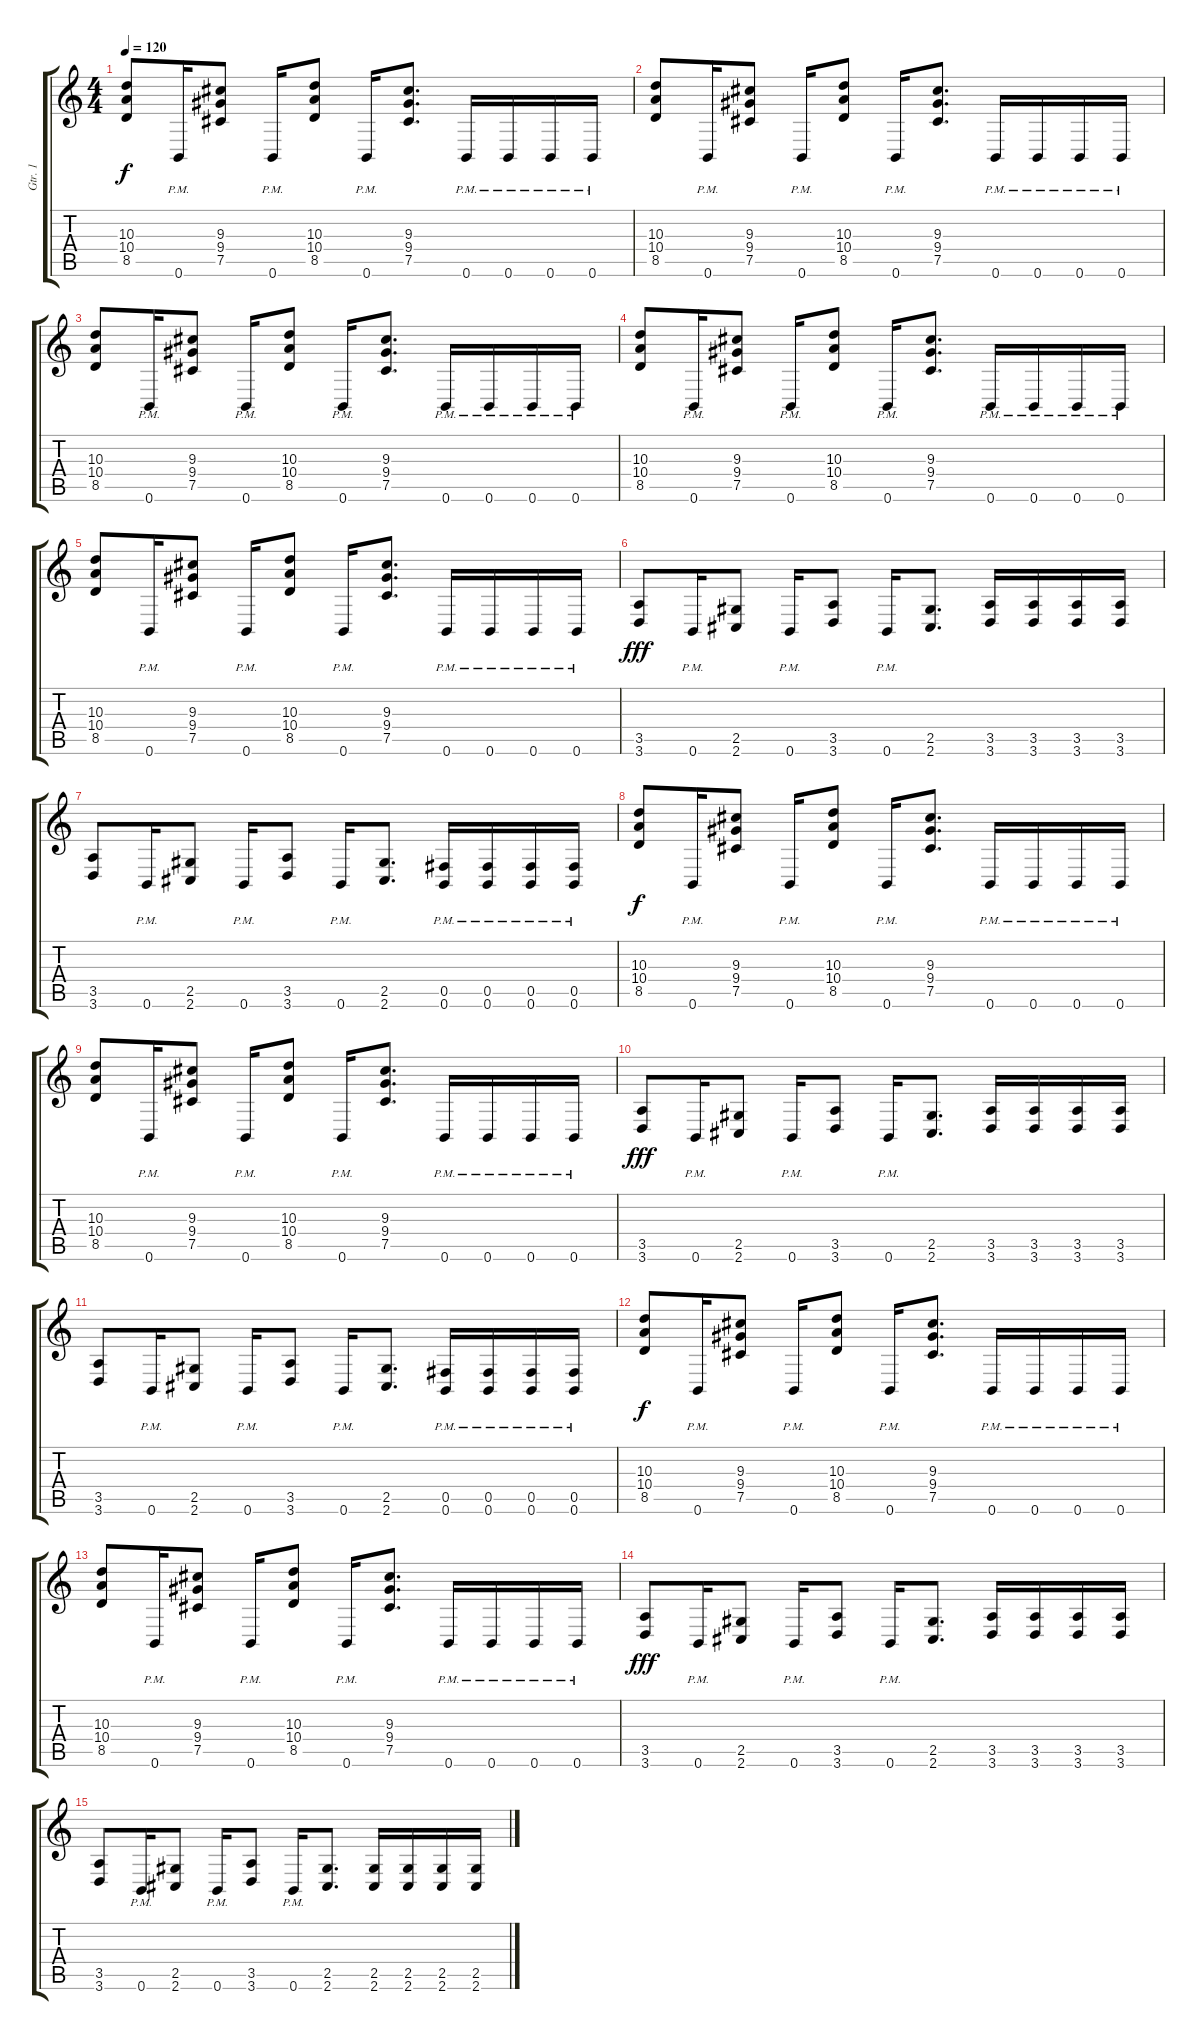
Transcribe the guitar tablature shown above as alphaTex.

\track ("Gtr. 1" "Gtr. 1") {instrument distortionguitar}
\staff {score tabs}
\tuning (Db4 Ab3 E3 B2 Gb2 B1) {hide}
\ts (4 4)
\tempo 120
\clef g2
\ks c
(10.3 10.4 8.5).8{dy f} 0.6{pm}.16 (9.3 9.4 7.5).8 0.6{pm}.16 (10.3 10.4 8.5).8 0.6{pm}.16 (9.3 9.4 7.5).8{d} 0.6{pm}.16 0.6{pm}.16 0.6{pm}.16 0.6{pm}.16 |
(10.3 10.4 8.5).8 0.6{pm}.16 (9.3 9.4 7.5).8 0.6{pm}.16 (10.3 10.4 8.5).8 0.6{pm}.16 (9.3 9.4 7.5).8{d} 0.6{pm}.16 0.6{pm}.16 0.6{pm}.16 0.6{pm}.16 |
(10.3 10.4 8.5).8 0.6{pm}.16 (9.3 9.4 7.5).8 0.6{pm}.16 (10.3 10.4 8.5).8 0.6{pm}.16 (9.3 9.4 7.5).8{d} 0.6{pm}.16 0.6{pm}.16 0.6{pm}.16 0.6{pm}.16 |
(10.3 10.4 8.5).8 0.6{pm}.16 (9.3 9.4 7.5).8 0.6{pm}.16 (10.3 10.4 8.5).8 0.6{pm}.16 (9.3 9.4 7.5).8{d} 0.6{pm}.16 0.6{pm}.16 0.6{pm}.16 0.6{pm}.16 |
(10.3 10.4 8.5).8 0.6{pm}.16 (9.3 9.4 7.5).8 0.6{pm}.16 (10.3 10.4 8.5).8 0.6{pm}.16 (9.3 9.4 7.5).8{d} 0.6{pm}.16 0.6{pm}.16 0.6{pm}.16 0.6{pm}.16 |
(3.5 3.6).8{dy fff} 0.6{pm}.16 (2.5 2.6).8 0.6{pm}.16 (3.5 3.6).8 0.6{pm}.16 (2.5 2.6).8{d} (3.5 3.6).16 (3.5 3.6).16 (3.5 3.6).16 (3.5 3.6).16 |
(3.5 3.6).8 0.6{pm}.16 (2.5 2.6).8 0.6{pm}.16 (3.5 3.6).8 0.6{pm}.16 (2.5 2.6).8{d} (0.5{pm} 0.6{pm}).16 (0.5{pm} 0.6{pm}).16 (0.5{pm} 0.6{pm}).16 (0.5{pm} 0.6{pm}).16 |
(10.3 10.4 8.5).8{dy f} 0.6{pm}.16 (9.3 9.4 7.5).8 0.6{pm}.16 (10.3 10.4 8.5).8 0.6{pm}.16 (9.3 9.4 7.5).8{d} 0.6{pm}.16 0.6{pm}.16 0.6{pm}.16 0.6{pm}.16 |
(10.3 10.4 8.5).8 0.6{pm}.16 (9.3 9.4 7.5).8 0.6{pm}.16 (10.3 10.4 8.5).8 0.6{pm}.16 (9.3 9.4 7.5).8{d} 0.6{pm}.16 0.6{pm}.16 0.6{pm}.16 0.6{pm}.16 |
(3.5 3.6).8{dy fff} 0.6{pm}.16 (2.5 2.6).8 0.6{pm}.16 (3.5 3.6).8 0.6{pm}.16 (2.5 2.6).8{d} (3.5 3.6).16 (3.5 3.6).16 (3.5 3.6).16 (3.5 3.6).16 |
(3.5 3.6).8 0.6{pm}.16 (2.5 2.6).8 0.6{pm}.16 (3.5 3.6).8 0.6{pm}.16 (2.5 2.6).8{d} (0.5{pm} 0.6{pm}).16 (0.5{pm} 0.6{pm}).16 (0.5{pm} 0.6{pm}).16 (0.5{pm} 0.6{pm}).16 |
(10.3 10.4 8.5).8{dy f} 0.6{pm}.16 (9.3 9.4 7.5).8 0.6{pm}.16 (10.3 10.4 8.5).8 0.6{pm}.16 (9.3 9.4 7.5).8{d} 0.6{pm}.16 0.6{pm}.16 0.6{pm}.16 0.6{pm}.16 |
(10.3 10.4 8.5).8 0.6{pm}.16 (9.3 9.4 7.5).8 0.6{pm}.16 (10.3 10.4 8.5).8 0.6{pm}.16 (9.3 9.4 7.5).8{d} 0.6{pm}.16 0.6{pm}.16 0.6{pm}.16 0.6{pm}.16 |
(3.5 3.6).8{dy fff} 0.6{pm}.16 (2.5 2.6).8 0.6{pm}.16 (3.5 3.6).8 0.6{pm}.16 (2.5 2.6).8{d} (3.5 3.6).16 (3.5 3.6).16 (3.5 3.6).16 (3.5 3.6).16 |
(3.5 3.6).8 0.6{pm}.16 (2.5 2.6).8 0.6{pm}.16 (3.5 3.6).8 0.6{pm}.16 (2.5 2.6).8{d} (2.5 2.6).16 (2.5 2.6).16 (2.5 2.6).16 (2.5 2.6).16
